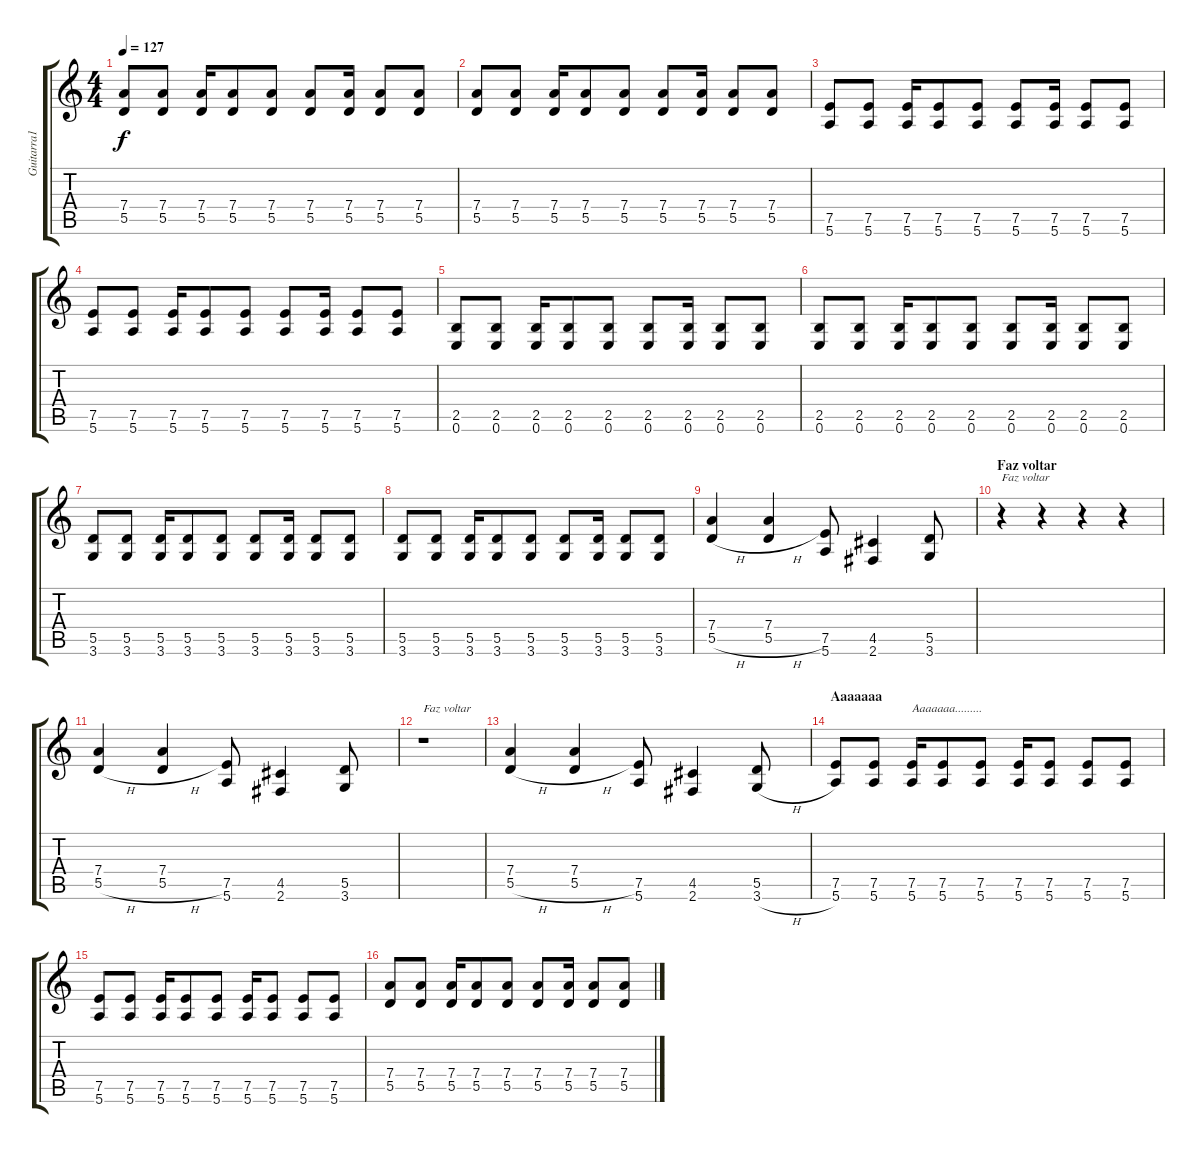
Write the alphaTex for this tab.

\track ("Guitarra1" "Guitarra1") {instrument acousticguitarsteel}
\staff {score tabs}
\tuning (E4 B3 G3 D3 A2 E2) {hide}
\ts (4 4)
\tempo 127
\clef g2
\ks c
(7.4 5.5).8{dy f} (7.4 5.5).8 (7.4 5.5).16 (7.4 5.5).8 (7.4 5.5).8 (7.4 5.5).8 (7.4 5.5).16 (7.4 5.5).8 (7.4 5.5).8 |
(7.4 5.5).8 (7.4 5.5).8 (7.4 5.5).16 (7.4 5.5).8 (7.4 5.5).8 (7.4 5.5).8 (7.4 5.5).16 (7.4 5.5).8 (7.4 5.5).8 |
(7.5 5.6).8 (7.5 5.6).8 (7.5 5.6).16 (7.5 5.6).8 (7.5 5.6).8 (7.5 5.6).8 (7.5 5.6).16 (7.5 5.6).8 (7.5 5.6).8 |
(7.5 5.6).8 (7.5 5.6).8 (7.5 5.6).16 (7.5 5.6).8 (7.5 5.6).8 (7.5 5.6).8 (7.5 5.6).16 (7.5 5.6).8 (7.5 5.6).8 |
(2.5 0.6).8 (2.5 0.6).8 (2.5 0.6).16 (2.5 0.6).8 (2.5 0.6).8 (2.5 0.6).8 (2.5 0.6).16 (2.5 0.6).8 (2.5 0.6).8 |
(2.5 0.6).8 (2.5 0.6).8 (2.5 0.6).16 (2.5 0.6).8 (2.5 0.6).8 (2.5 0.6).8 (2.5 0.6).16 (2.5 0.6).8 (2.5 0.6).8 |
(5.5 3.6).8 (5.5 3.6).8 (5.5 3.6).16 (5.5 3.6).8 (5.5 3.6).8 (5.5 3.6).8 (5.5 3.6).16 (5.5 3.6).8 (5.5 3.6).8 |
(5.5 3.6).8 (5.5 3.6).8 (5.5 3.6).16 (5.5 3.6).8 (5.5 3.6).8 (5.5 3.6).8 (5.5 3.6).16 (5.5 3.6).8 (5.5 3.6).8 |
(7.4 5.5{h}).4 (7.4 5.5{h}).4 (7.5 5.6).8 (4.5 2.6).4 (5.5 3.6).8 |
\section ("" "Faz voltar")
r.4{txt "Faz voltar"} r.4 r.4 r.4 |
(7.4 5.5{h}).4 (7.4 5.5{h}).4 (7.5 5.6).8 (4.5 2.6).4 (5.5 3.6).8 |
r.1{txt "Faz voltar"} |
(7.4 5.5{h}).4 (7.4 5.5{h}).4 (7.5 5.6).8 (4.5 2.6).4 (5.5 3.6{h}).8 |
\section ("" "Aaaaaaa")
(7.5 5.6).8 (7.5 5.6).8 (7.5 5.6).16{txt "Aaaaaaa........."} (7.5 5.6).8 (7.5 5.6).8 (7.5 5.6).16 (7.5 5.6).8 (7.5 5.6).8 (7.5 5.6).8 |
(7.5 5.6).8 (7.5 5.6).8 (7.5 5.6).16 (7.5 5.6).8 (7.5 5.6).8 (7.5 5.6).16 (7.5 5.6).8 (7.5 5.6).8 (7.5 5.6).8 |
(7.4 5.5).8 (7.4 5.5).8 (7.4 5.5).16 (7.4 5.5).8 (7.4 5.5).8 (7.4 5.5).8 (7.4 5.5).16 (7.4 5.5).8 (7.4 5.5).8
